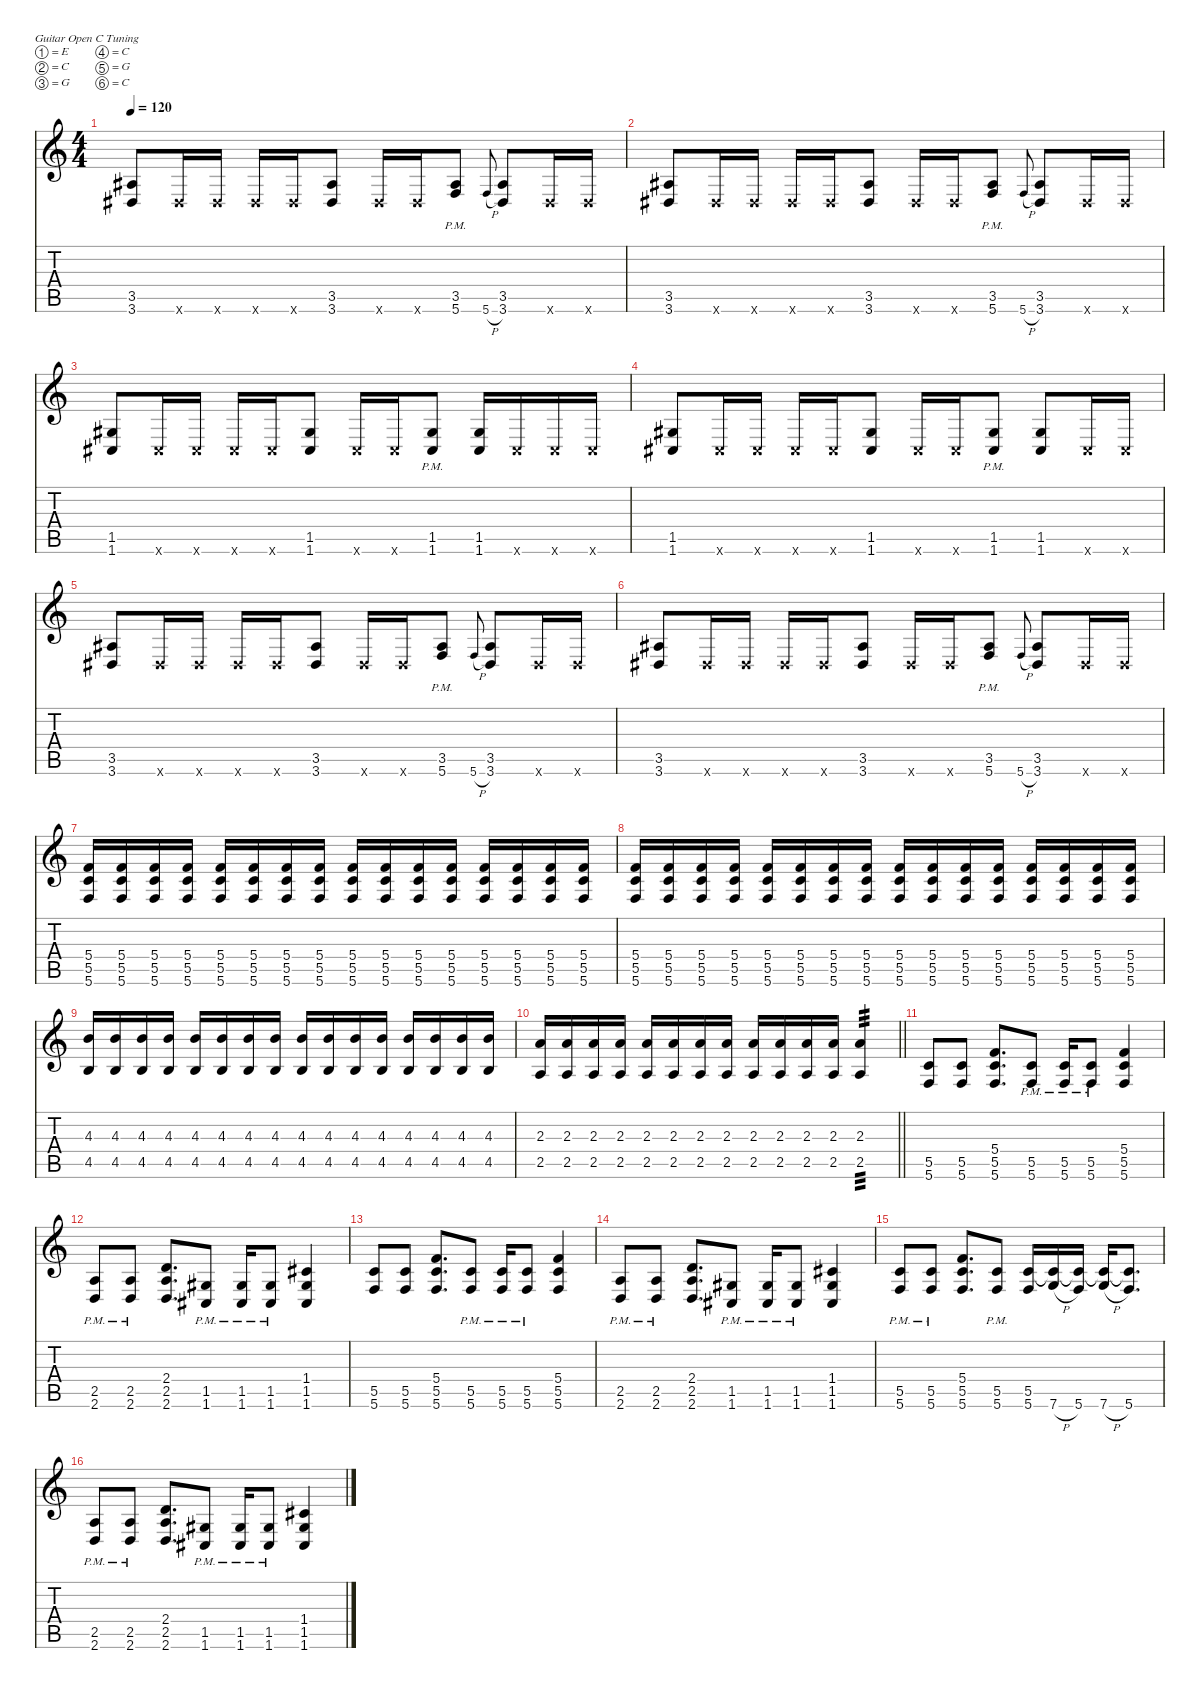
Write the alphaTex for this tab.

\defaultSystemsLayout 4
\hideDynamics
\bracketExtendMode nobrackets
\singleTrackTrackNamePolicy hidden
\multiTrackTrackNamePolicy hidden
\firstSystemTrackNameMode fullname
\firstSystemTrackNameOrientation horizontal
\otherSystemsTrackNameOrientation horizontal
\track ("Guitar 1" "dist.guit.") {mute instrument distortionguitar}
\staff {score tabs}
\tuning (E4 C4 G3 C3 G2 C2)
\ts (4 4)
\tempo 120
\clef g2
\ks c
(3.5{acc #} 3.6{acc #}).8{dy f beam Up} 3.6{x acc #}.16{beam Up} 3.6{x acc #}.16{beam Up} 3.6{x acc #}.16{beam Up} 3.6{x acc #}.16{beam Up} (3.6{acc #} 3.5{acc #}).8{beam Up} 3.6{x acc #}.16{beam Up} 3.6{x acc #}.16{beam Up} (5.6{pm} 3.5{pm acc #}).8{beam Up} 5.6{h}.8{gr onbeat beam Up} (3.6{acc #} 3.5{acc #}).8{beam Up} 3.6{x acc #}.16{beam Up} 3.6{x acc #}.16{beam Up} |
(3.5{acc #} 3.6{acc #}).8{beam Up} 3.6{x acc #}.16{beam Up} 3.6{x acc #}.16{beam Up} 3.6{x acc #}.16{beam Up} 3.6{x acc #}.16{beam Up} (3.6{acc #} 3.5{acc #}).8{beam Up} 3.6{x acc #}.16{beam Up} 3.6{x acc #}.16{beam Up} (5.6{pm} 3.5{pm acc #}).8{beam Up} 5.6{h}.8{gr onbeat beam Up} (3.6{acc #} 3.5{acc #}).8{beam Up} 3.6{x acc #}.16{beam Up} 3.6{x acc #}.16{beam Up} |
(1.5{acc #} 1.6{acc #}).8{beam Up} 1.6{x acc #}.16{beam Up} 1.6{x acc #}.16{beam Up} 1.6{x acc #}.16{beam Up} 1.6{x acc #}.16{beam Up} (1.6{acc #} 1.5{acc #}).8{beam Up} 1.6{x acc #}.16{beam Up} 1.6{x acc #}.16{beam Up} (1.6{pm acc #} 1.5{pm acc #}).8{beam Up} (1.6{acc #} 1.5{acc #}).16{beam Up} 1.6{x acc #}.16{beam Up} 1.6{x acc #}.16{beam Up} 1.6{x acc #}.16{beam Up} |
(1.5{acc #} 1.6{acc #}).8{beam Up} 1.6{x acc #}.16{beam Up} 1.6{x acc #}.16{beam Up} 1.6{x acc #}.16{beam Up} 1.6{x acc #}.16{beam Up} (1.6{acc #} 1.5{acc #}).8{beam Up} 1.6{x acc #}.16{beam Up} 1.6{x acc #}.16{beam Up} (1.6{pm acc #} 1.5{pm acc #}).8{beam Up} (1.6{acc #} 1.5{acc #}).8{beam Up} 1.6{x acc #}.16{beam Up} 1.6{x acc #}.16{beam Up} |
(3.5{acc #} 3.6{acc #}).8{beam Up} 3.6{x acc #}.16{beam Up} 3.6{x acc #}.16{beam Up} 3.6{x acc #}.16{beam Up} 3.6{x acc #}.16{beam Up} (3.6{acc #} 3.5{acc #}).8{beam Up} 3.6{x acc #}.16{beam Up} 3.6{x acc #}.16{beam Up} (5.6{pm} 3.5{pm acc #}).8{beam Up} 5.6{h}.8{gr onbeat beam Up} (3.6{acc #} 3.5{acc #}).8{beam Up} 3.6{x acc #}.16{beam Up} 3.6{x acc #}.16{beam Up} |
(3.5{acc #} 3.6{acc #}).8{beam Up} 3.6{x acc #}.16{beam Up} 3.6{x acc #}.16{beam Up} 3.6{x acc #}.16{beam Up} 3.6{x acc #}.16{beam Up} (3.6{acc #} 3.5{acc #}).8{beam Up} 3.6{x acc #}.16{beam Up} 3.6{x acc #}.16{beam Up} (5.6{pm} 3.5{pm acc #}).8{beam Up} 5.6{h}.8{gr onbeat beam Up} (3.6{acc #} 3.5{acc #}).8{beam Up} 3.6{x acc #}.16{beam Up} 3.6{x acc #}.16{beam Up} |
(5.6 5.5 5.4).16{beam Up} (5.6 5.5 5.4).16{beam Up} (5.6 5.5 5.4).16{beam Up} (5.6 5.5 5.4).16{beam Up} (5.6 5.5 5.4).16{beam Up} (5.6 5.5 5.4).16{beam Up} (5.6 5.5 5.4).16{beam Up} (5.6 5.5 5.4).16{beam Up} (5.6 5.5 5.4).16{beam Up} (5.6 5.5 5.4).16{beam Up} (5.6 5.5 5.4).16{beam Up} (5.6 5.5 5.4).16{beam Up} (5.6 5.5 5.4).16{beam Up} (5.6 5.5 5.4).16{beam Up} (5.6 5.5 5.4).16{beam Up} (5.6 5.5 5.4).16{beam Up} |
(5.6 5.5 5.4).16{beam Up} (5.6 5.5 5.4).16{beam Up} (5.6 5.5 5.4).16{beam Up} (5.6 5.5 5.4).16{beam Up} (5.6 5.5 5.4).16{beam Up} (5.6 5.5 5.4).16{beam Up} (5.6 5.5 5.4).16{beam Up} (5.6 5.5 5.4).16{beam Up} (5.6 5.5 5.4).16{beam Up} (5.6 5.5 5.4).16{beam Up} (5.6 5.5 5.4).16{beam Up} (5.6 5.5 5.4).16{beam Up} (5.6 5.5 5.4).16{beam Up} (5.6 5.5 5.4).16{beam Up} (5.6 5.5 5.4).16{beam Up} (5.6 5.5 5.4).16{beam Up} |
(4.5 4.3).16{beam Up} (4.5 4.3).16{beam Up} (4.5 4.3).16{beam Up} (4.5 4.3).16{beam Up} (4.5 4.3).16{beam Up} (4.5 4.3).16{beam Up} (4.5 4.3).16{beam Up} (4.5 4.3).16{beam Up} (4.5 4.3).16{beam Up} (4.5 4.3).16{beam Up} (4.5 4.3).16{beam Up} (4.5 4.3).16{beam Up} (4.5 4.3).16{beam Up} (4.5 4.3).16{beam Up} (4.5 4.3).16{beam Up} (4.5 4.3).16{beam Up} |
\barLineRight lightlight
(2.5 2.3).16{beam Up} (2.5 2.3).16{beam Up} (2.5 2.3).16{beam Up} (2.5 2.3).16{beam Up} (2.5 2.3).16{beam Up} (2.5 2.3).16{beam Up} (2.5 2.3).16{beam Up} (2.5 2.3).16{beam Up} (2.5 2.3).16{beam Up} (2.5 2.3).16{beam Up} (2.5 2.3).16{beam Up} (2.5 2.3).16{beam Up} (2.5 2.3).4{tp 3 beam Up} |
(5.6 5.5).8{beam Up} (5.6 5.5).8{beam Up} (5.6 5.5 5.4).8{d beam Up} (5.6{pm} 5.5{pm}).8{beam Up} (5.6{pm} 5.5{pm}).16{beam Up} (5.6{pm} 5.5{pm}).8{beam Up} (5.6 5.4 5.5).4{beam Up} |
(2.6{pm} 2.5{pm}).8{beam Up} (2.6{pm} 2.5{pm}).8{beam Up} (2.6 2.5 2.4).8{d beam Up} (1.6{pm acc #} 1.5{pm acc #}).8{beam Up} (1.6{pm acc #} 1.5{pm acc #}).16{beam Up} (1.6{pm acc #} 1.5{pm acc #}).8{beam Up} (1.6{acc #} 1.5{acc #} 1.4{acc #}).4{beam Up} |
(5.6 5.5).8{beam Up} (5.6 5.5).8{beam Up} (5.6 5.5 5.4).8{d beam Up} (5.6{pm} 5.5{pm}).8{beam Up} (5.6{pm} 5.5{pm}).16{beam Up} (5.6{pm} 5.5{pm}).8{beam Up} (5.6 5.4 5.5).4{beam Up} |
(2.6{pm} 2.5{pm}).8{beam Up} (2.6{pm} 2.5{pm}).8{beam Up} (2.6 2.5 2.4).8{d beam Up} (1.6{pm acc #} 1.5{pm acc #}).8{beam Up} (1.6{pm acc #} 1.5{pm acc #}).16{beam Up} (1.6{pm acc #} 1.5{pm acc #}).8{beam Up} (1.6{acc #} 1.5{acc #} 1.4{acc #}).4{beam Up} |
(5.6{pm} 5.5{pm}).8{beam Up} (5.6{pm} 5.5{pm}).8{beam Up} (5.6 5.5 5.4).8{d beam Up} (5.6{pm} 5.5{pm}).8{beam Up} (5.6 5.5).16{beam Up} (7.6{h} 5.5{t}).16{beam Up} (5.6 5.5{t}).16{beam Up} (7.6{h} 5.5{t}).16{beam Up} (5.6 5.5{t}).8{d beam Up} |
(2.6{pm} 2.5{pm}).8{beam Up} (2.6{pm} 2.5{pm}).8{beam Up} (2.6 2.5 2.4).8{d beam Up} (1.6{pm acc #} 1.5{pm acc #}).8{beam Up} (1.6{pm acc #} 1.5{pm acc #}).16{beam Up} (1.6{pm acc #} 1.5{pm acc #}).8{beam Up} (1.6{acc #} 1.5{acc #} 1.4{acc #}).4{beam Up}
